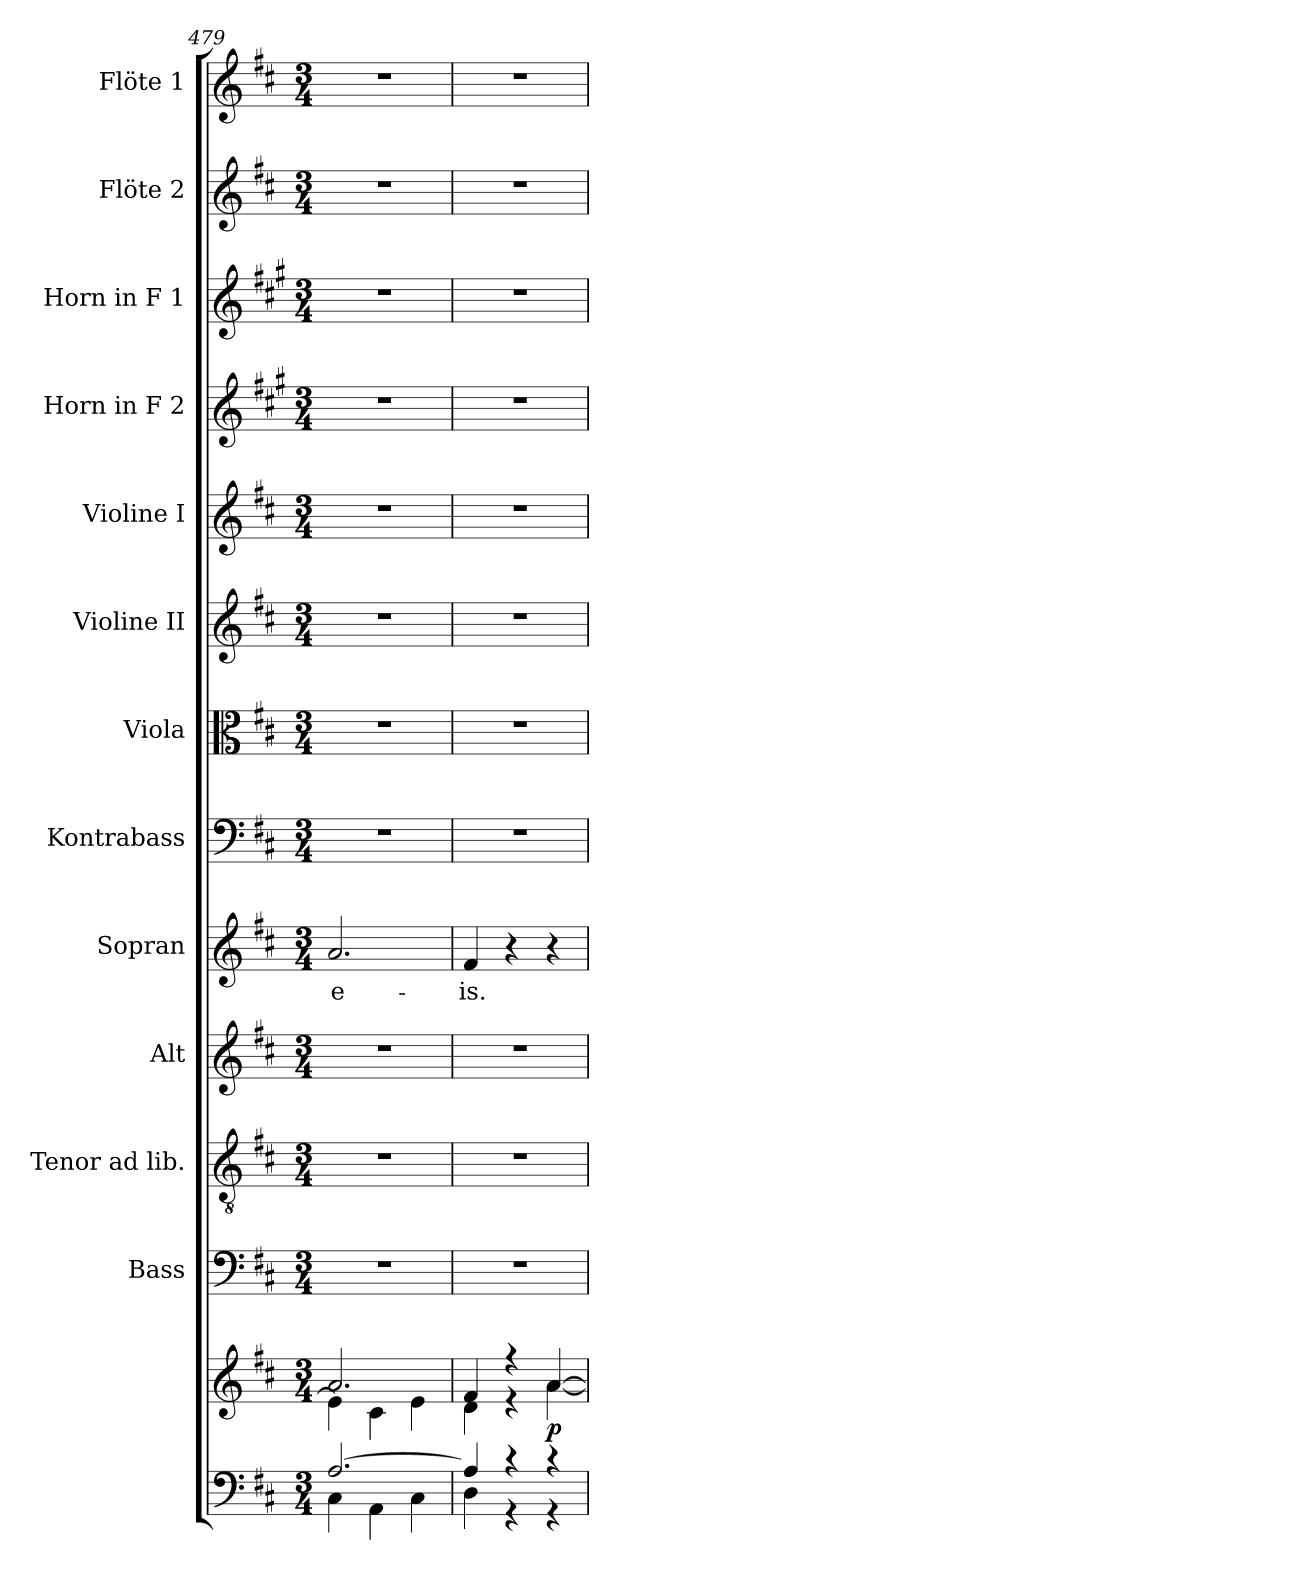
**kern	**kern	**dynam	**kern	**kern	**kern	**kern	**text	**kern	**kern	**kern	**kern	**kern	**kern	**kern	**kern
*part13	*part13	*part13	*part12	*part11	*part10	*part9	*part9	*part8	*part7	*part6	*part5	*part4	*part3	*part2	*part1
*staff14	*staff13	*staff13/14	*staff12	*staff11	*staff10	*staff9	*staff9	*staff8	*staff7	*staff6	*staff5	*staff4	*staff3	*staff2	*staff1
*	*	*	*I"Bass	*I"Tenor ad lib.	*I"Alt	*I"Sopran	*	*I"Kontrabass	*I"Viola	*I"Violine II	*I"Violine I	*I"Horn in F 2	*I"Horn in F 1	*I"Flöte 2	*I"Flöte 1
*	*	*	*I'B.	*I'T.	*I'A.	*I'S.	*	*I'Kb.	*I'Vla.	*I'Vl. II	*I'Vl. I	*	*	*I'Fl. 2	*I'Fl. 1
*clefF4	*clefG2	*	*clefF4	*clefGv2	*clefG2	*clefG2	*	*clefF4	*clefC3	*clefG2	*clefG2	*clefG2	*clefG2	*clefG2	*clefG2
*	*	*	*	*	*	*	*	*ITrd7c12	*	*	*	*ITrd4c7	*ITrd4c7	*	*
*k[f#c#]	*k[f#c#]	*	*k[f#c#]	*k[f#c#]	*k[f#c#]	*k[f#c#]	*	*k[f#c#]	*k[f#c#]	*k[f#c#]	*k[f#c#]	*k[f#c#]	*k[f#c#]	*k[f#c#]	*k[f#c#]
*D:	*D:	*	*D:	*D:	*D:	*D:	*	*D:	*D:	*D:	*D:	*D:	*D:	*D:	*D:
*M3/4	*M3/4	*	*M3/4	*M3/4	*M3/4	*M3/4	*	*M3/4	*M3/4	*M3/4	*M3/4	*M3/4	*M3/4	*M3/4	*M3/4
=479	=479	=479	=479	=479	=479	=479	=479	=479	=479	=479	=479	=479	=479	=479	=479
*^	*^	*	*	*	*	*	*	*	*	*	*	*	*	*	*
!	!	!	!	!	!	!	!	!	!LO:LY:b	!	!	!	!	!	!	!	!
[>2.A/	4C#\	2.a/	4e\]	.	2.r	2.r	2.r	2.a/	e-	2.r	2.r	2.r	2.r	2.r	2.r	2.r	2.r
.	4AA\	.	4c#\	.	.	.	.	.	.	.	.	.	.	.	.	.	.
.	4C#\	.	4e\	.	.	.	.	.	.	.	.	.	.	.	.	.	.
=480	=480	=480	=480	=480	=480	=480	=480	=480	=480	=480	=480	=480	=480	=480	=480	=480	=480
!	!	!	!	!	!	!	!	!	!LO:LY:b	!	!	!	!	!	!	!	!
4A/]	4D\	4f#/	4d\	.	2.r	2.r	2.r	4f#/	-is.	2.r	2.r	2.r	2.r	2.r	2.r	2.r	2.r
4r	4r	4r	4r	.	.	.	.	4r	.	.	.	.	.	.	.	.	.
!	!	!	!	!LO:DY:b	!	!	!	!	!	!	!	!	!	!	!	!	!
4r	4r	[>4a/	[<4a\	p	.	.	.	4r	.	.	.	.	.	.	.	.	.
*v	*v	*	*	*	*	*	*	*	*	*	*	*	*	*	*	*	*
*	*v	*v	*	*	*	*	*	*	*	*	*	*	*	*	*	*
=	=	=	=	=	=	=	=	=	=	=	=	=	=	=	=
*-	*-	*-	*-	*-	*-	*-	*-	*-	*-	*-	*-	*-	*-	*-	*-
